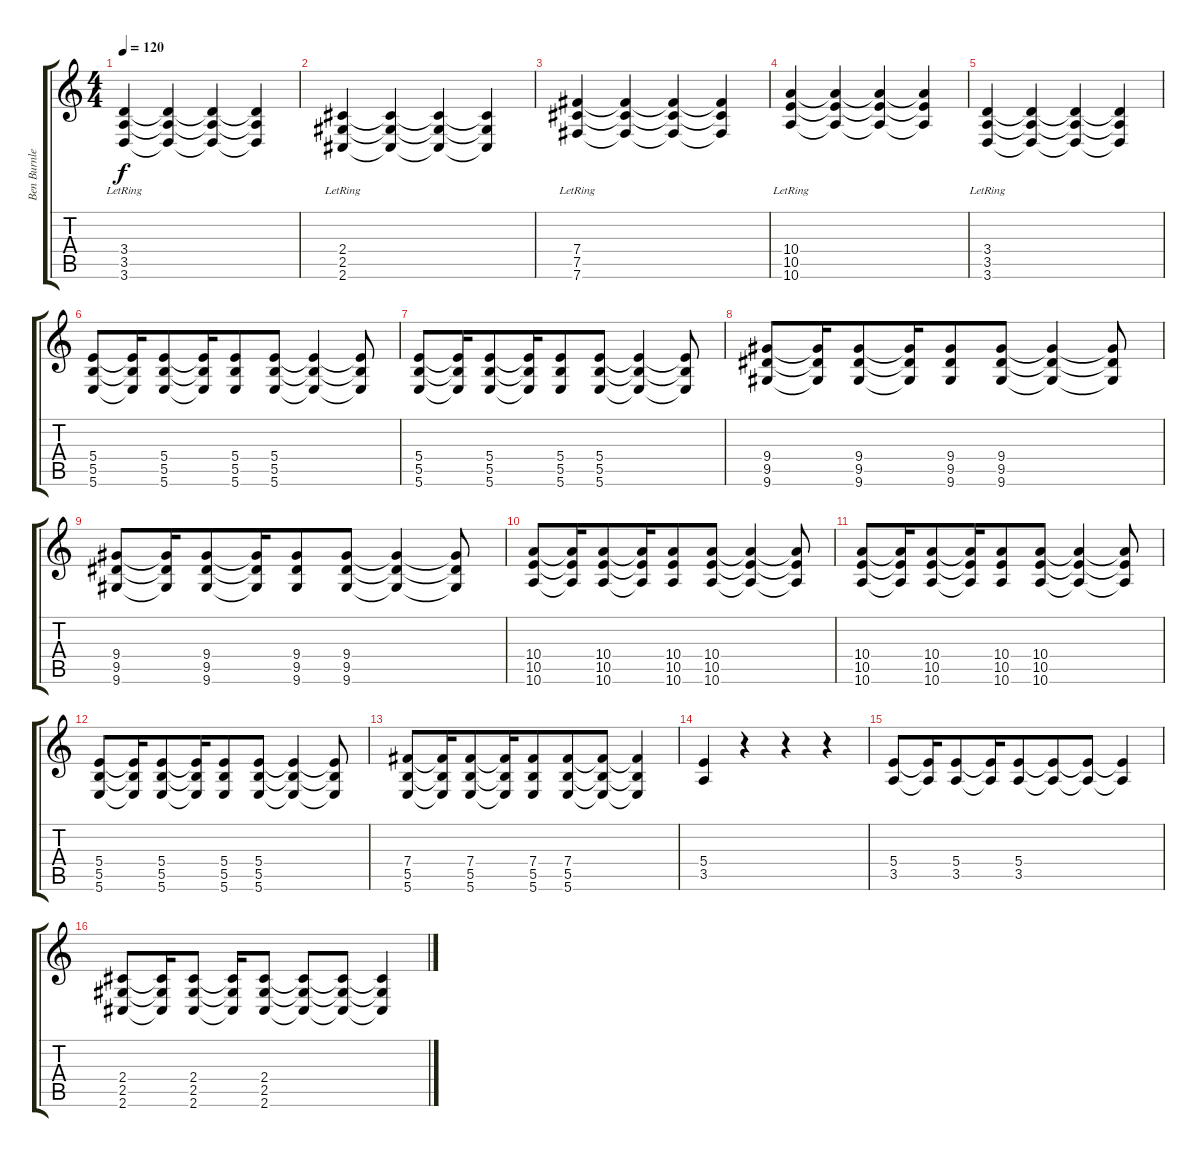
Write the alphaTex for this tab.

\track ("Ben Burnley (Guitar 1)" "Ben Burnle") {instrument distortionguitar}
\staff {score tabs}
\tuning (Db4 Ab3 E3 B2 Gb2 B1) {hide}
\ts (4 4)
\tempo 120
\clef g2
\ks c
(3.4{lr} 3.5 3.6).4{dy f} (3.4{t} 3.5{t} 3.6{t}).4 (3.4{t} 3.5{t} 3.6{t}).4 (3.4{t} 3.5{t} 3.6{t}).4 |
(2.4{lr} 2.5{lr} 2.6{lr}).4 (2.4{t} 2.5{t} 2.6{t}).4 (2.4{t} 2.5{t} 2.6{t}).4 (2.4{t} 2.5{t} 2.6{t}).4 |
(7.4{lr} 7.5 7.6).4 (7.4{t} 7.5{t} 7.6{t}).4 (7.4{t} 7.5{t} 7.6{t}).4 (7.4{t} 7.5{t} 7.6{t}).4 |
(10.4{lr} 10.5 10.6).4 (10.4{t} 10.5{t} 10.6{t}).4 (10.4{t} 10.5{t} 10.6{t}).4 (10.4{t} 10.5{t} 10.6{t}).4 |
(3.4{lr} 3.5 3.6).4 (3.4{t} 3.5{t} 3.6{t}).4 (3.4{t} 3.5{t} 3.6{t}).4 (3.4{t} 3.5{t} 3.6{t}).4 |
(5.4 5.5 5.6).8 (5.4{t} 5.5{t} 5.6{t}).16 (5.4 5.5 5.6).8{beam merge} (5.4{t} 5.5{t} 5.6{t}).16 (5.4 5.5 5.6).8{beam merge} (5.4 5.5 5.6).8 (5.4{t} 5.5{t} 5.6{t}).4 (5.4{t} 5.5{t} 5.6{t}).8 |
(5.4 5.5 5.6).8 (5.4{t} 5.5{t} 5.6{t}).16 (5.4 5.5 5.6).8{beam merge} (5.4{t} 5.5{t} 5.6{t}).16 (5.4 5.5 5.6).8{beam merge} (5.4 5.5 5.6).8 (5.4{t} 5.5{t} 5.6{t}).4 (5.4{t} 5.5{t} 5.6{t}).8 |
(9.4 9.5 9.6).8 (9.4{t} 9.5{t} 9.6{t}).16 (9.4 9.5 9.6).8{beam merge} (9.4{t} 9.5{t} 9.6{t}).16 (9.4 9.5 9.6).8{beam merge} (9.4 9.5 9.6).8 (9.4{t} 9.5{t} 9.6{t}).4 (9.4{t} 9.5{t} 9.6{t}).8 |
(9.4 9.5 9.6).8 (9.4{t} 9.5{t} 9.6{t}).16 (9.4 9.5 9.6).8{beam merge} (9.4{t} 9.5{t} 9.6{t}).16 (9.4 9.5 9.6).8{beam merge} (9.4 9.5 9.6).8 (9.4{t} 9.5{t} 9.6{t}).4 (9.4{t} 9.5{t} 9.6{t}).8 |
(10.4 10.5 10.6).8 (10.4{t} 10.5{t} 10.6{t}).16 (10.4 10.5 10.6).8{beam merge} (10.4{t} 10.5{t} 10.6{t}).16 (10.4 10.5 10.6).8{beam merge} (10.4 10.5 10.6).8 (10.4{t} 10.5{t} 10.6{t}).4 (10.4{t} 10.5{t} 10.6{t}).8 |
(10.4 10.5 10.6).8 (10.4{t} 10.5{t} 10.6{t}).16 (10.4 10.5 10.6).8{beam merge} (10.4{t} 10.5{t} 10.6{t}).16 (10.4 10.5 10.6).8{beam merge} (10.4 10.5 10.6).8 (10.4{t} 10.5{t} 10.6{t}).4 (10.4{t} 10.5{t} 10.6{t}).8 |
(5.4 5.5 5.6).8 (5.4{t} 5.5{t} 5.6{t}).16 (5.4 5.5 5.6).8{beam merge} (5.4{t} 5.5{t} 5.6{t}).16 (5.4 5.5 5.6).8{beam merge} (5.4 5.5 5.6).8 (5.4{t} 5.5{t} 5.6{t}).4 (5.4{t} 5.5{t} 5.6{t}).8 |
(7.4 5.5 5.6).8 (7.4{t} 5.5{t} 5.6{t}).16 (7.4 5.5 5.6).8{beam merge} (7.4{t} 5.5{t} 5.6{t}).16 (7.4 5.5 5.6).8{beam merge} (7.4 5.5 5.6).8 (7.4{t} 5.5{t} 5.6{t}).8 (7.4{t} 5.5{t} 5.6{t}).4 |
(5.4 3.5).4 r.4 r.4 r.4 |
(5.4 3.5).8 (5.4{t} 3.5{t}).16 (5.4 3.5).8{beam merge} (5.4{t} 3.5{t}).16 (5.4 3.5).8{beam merge} (5.4{t} 3.5{t}).8 (5.4{t} 3.5{t}).8 (5.4{t} 3.5{t}).4 |
(2.4 2.5 2.6).8 (2.4{t} 2.5{t} 2.6{t}).16 (2.4 2.5 2.6).8 (2.4{t} 2.5{t} 2.6{t}).16 (2.4 2.5 2.6).8 (2.4{t} 2.5{t} 2.6{t}).8 (2.4{t} 2.5{t} 2.6{t}).8 (2.4{t} 2.5{t} 2.6{t}).4
